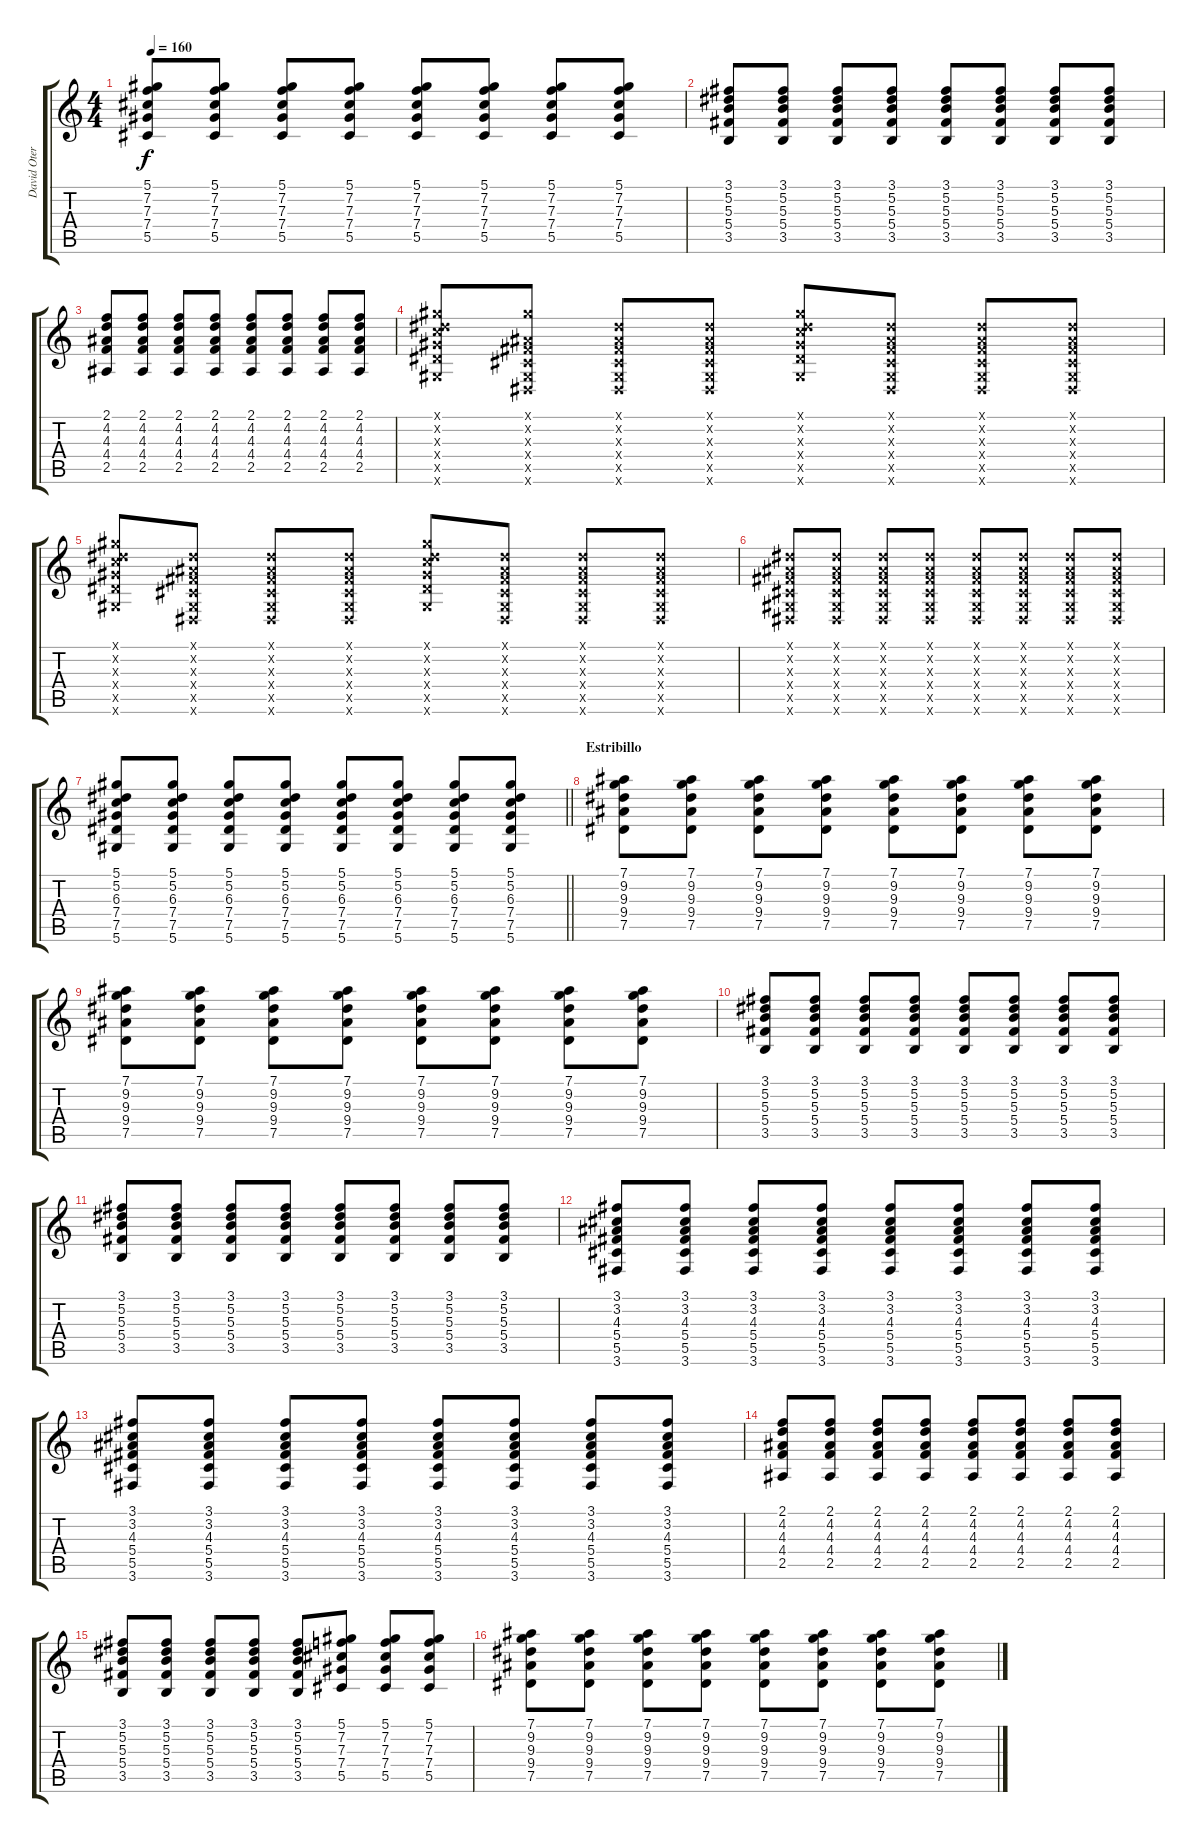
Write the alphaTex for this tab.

\track ("David Otero" "David Oter") {instrument overdrivenguitar}
\staff {score tabs}
\tuning (Eb4 Bb3 Gb3 Db3 Ab2 Eb2) {hide}
\ts (4 4)
\tempo 160
\clef g2
\ks c
(5.1 7.2 7.3 7.4 5.5).8{dy f} (5.1 7.2 7.3 7.4 5.5).8 (5.1 7.2 7.3 7.4 5.5).8 (5.1 7.2 7.3 7.4 5.5).8 (5.1 7.2 7.3 7.4 5.5).8 (5.1 7.2 7.3 7.4 5.5).8 (5.1 7.2 7.3 7.4 5.5).8 (5.1 7.2 7.3 7.4 5.5).8 |
(3.1 5.2 5.3 5.4 3.5).8 (3.1 5.2 5.3 5.4 3.5).8 (3.1 5.2 5.3 5.4 3.5).8 (3.1 5.2 5.3 5.4 3.5).8 (3.1 5.2 5.3 5.4 3.5).8 (3.1 5.2 5.3 5.4 3.5).8 (3.1 5.2 5.3 5.4 3.5).8 (3.1 5.2 5.3 5.4 3.5).8 |
(2.1 4.2 4.3 4.4 2.5).8 (2.1 4.2 4.3 4.4 2.5).8 (2.1 4.2 4.3 4.4 2.5).8 (2.1 4.2 4.3 4.4 2.5).8 (2.1 4.2 4.3 4.4 2.5).8 (2.1 4.2 4.3 4.4 2.5).8 (2.1 4.2 4.3 4.4 2.5).8 (2.1 4.2 4.3 4.4 2.5).8 |
(5.1{x} 5.2{x} 6.3{x} 7.4{x} 7.5{x} 5.6{x}).8 (5.1{x} 0.2{x} 0.3{x} 0.4{x} 0.5{x} 0.6{x}).8 (0.1{x} 0.2{x} 0.3{x} 0.4{x} 0.5{x} 0.6{x}).8 (0.1{x} 0.2{x} 0.3{x} 0.4{x} 0.5{x} 0.6{x}).8 (5.1{x} 5.2{x} 6.3{x} 7.4{x} 7.5{x} 5.6{x}).8 (0.1{x} 0.2{x} 0.3{x} 0.4{x} 0.5{x} 0.6{x}).8 (0.1{x} 0.2{x} 0.3{x} 0.4{x} 0.5{x} 0.6{x}).8 (0.1{x} 0.2{x} 0.3{x} 0.4{x} 0.5{x} 0.6{x}).8 |
(5.1{x} 5.2{x} 6.3{x} 7.4{x} 7.5{x} 5.6{x}).8 (0.1{x} 0.2{x} 0.3{x} 0.4{x} 0.5{x} 0.6{x}).8 (0.1{x} 0.2{x} 0.3{x} 0.4{x} 0.5{x} 0.6{x}).8 (0.1{x} 0.2{x} 0.3{x} 0.4{x} 0.5{x} 0.6{x}).8 (5.1{x} 5.2{x} 6.3{x} 7.4{x} 7.5{x} 5.6{x}).8 (0.1{x} 0.2{x} 0.3{x} 0.4{x} 0.5{x} 0.6{x}).8 (0.1{x} 0.2{x} 0.3{x} 0.4{x} 0.5{x} 0.6{x}).8 (0.1{x} 0.2{x} 0.3{x} 0.4{x} 0.5{x} 0.6{x}).8 |
(0.1{x} 0.2{x} 0.3{x} 0.4{x} 0.5{x} 0.6{x}).8 (0.1{x} 0.2{x} 0.3{x} 0.4{x} 0.5{x} 0.6{x}).8 (0.1{x} 0.2{x} 0.3{x} 0.4{x} 0.5{x} 0.6{x}).8 (0.1{x} 0.2{x} 0.3{x} 0.4{x} 0.5{x} 0.6{x}).8 (0.1{x} 0.2{x} 0.3{x} 0.4{x} 0.5{x} 0.6{x}).8 (0.1{x} 0.2{x} 0.3{x} 0.4{x} 0.5{x} 0.6{x}).8 (0.1{x} 0.2{x} 0.3{x} 0.4{x} 0.5{x} 0.6{x}).8 (0.1{x} 0.2{x} 0.3{x} 0.4{x} 0.5{x} 0.6{x}).8 |
\barLineRight lightlight
(5.1 5.2 6.3 7.4 7.5 5.6).8 (5.1 5.2 6.3 7.4 7.5 5.6).8 (5.1 5.2 6.3 7.4 7.5 5.6).8 (5.1 5.2 6.3 7.4 7.5 5.6).8 (5.1 5.2 6.3 7.4 7.5 5.6).8 (5.1 5.2 6.3 7.4 7.5 5.6).8 (5.1 5.2 6.3 7.4 7.5 5.6).8 (5.1 5.2 6.3 7.4 7.5 5.6).8 |
\section ("" "Estribillo")
(7.1 9.2 9.3 9.4 7.5).8 (7.1 9.2 9.3 9.4 7.5).8 (7.1 9.2 9.3 9.4 7.5).8 (7.1 9.2 9.3 9.4 7.5).8 (7.1 9.2 9.3 9.4 7.5).8 (7.1 9.2 9.3 9.4 7.5).8 (7.1 9.2 9.3 9.4 7.5).8 (7.1 9.2 9.3 9.4 7.5).8 |
(7.1 9.2 9.3 9.4 7.5).8 (7.1 9.2 9.3 9.4 7.5).8 (7.1 9.2 9.3 9.4 7.5).8 (7.1 9.2 9.3 9.4 7.5).8 (7.1 9.2 9.3 9.4 7.5).8 (7.1 9.2 9.3 9.4 7.5).8 (7.1 9.2 9.3 9.4 7.5).8 (7.1 9.2 9.3 9.4 7.5).8 |
(3.1 5.2 5.3 5.4 3.5).8 (3.1 5.2 5.3 5.4 3.5).8 (3.1 5.2 5.3 5.4 3.5).8 (3.1 5.2 5.3 5.4 3.5).8 (3.1 5.2 5.3 5.4 3.5).8 (3.1 5.2 5.3 5.4 3.5).8 (3.1 5.2 5.3 5.4 3.5).8 (3.1 5.2 5.3 5.4 3.5).8 |
(3.1 5.2 5.3 5.4 3.5).8 (3.1 5.2 5.3 5.4 3.5).8 (3.1 5.2 5.3 5.4 3.5).8 (3.1 5.2 5.3 5.4 3.5).8 (3.1 5.2 5.3 5.4 3.5).8 (3.1 5.2 5.3 5.4 3.5).8 (3.1 5.2 5.3 5.4 3.5).8 (3.1 5.2 5.3 5.4 3.5).8 |
(3.1 3.2 4.3 5.4 5.5 3.6).8 (3.1 3.2 4.3 5.4 5.5 3.6).8 (3.1 3.2 4.3 5.4 5.5 3.6).8 (3.1 3.2 4.3 5.4 5.5 3.6).8 (3.1 3.2 4.3 5.4 5.5 3.6).8 (3.1 3.2 4.3 5.4 5.5 3.6).8 (3.1 3.2 4.3 5.4 5.5 3.6).8 (3.1 3.2 4.3 5.4 5.5 3.6).8 |
(3.1 3.2 4.3 5.4 5.5 3.6).8 (3.1 3.2 4.3 5.4 5.5 3.6).8 (3.1 3.2 4.3 5.4 5.5 3.6).8 (3.1 3.2 4.3 5.4 5.5 3.6).8 (3.1 3.2 4.3 5.4 5.5 3.6).8 (3.1 3.2 4.3 5.4 5.5 3.6).8 (3.1 3.2 4.3 5.4 5.5 3.6).8 (3.1 3.2 4.3 5.4 5.5 3.6).8 |
(2.1 4.2 4.3 4.4 2.5).8 (2.1 4.2 4.3 4.4 2.5).8 (2.1 4.2 4.3 4.4 2.5).8 (2.1 4.2 4.3 4.4 2.5).8 (2.1 4.2 4.3 4.4 2.5).8 (2.1 4.2 4.3 4.4 2.5).8 (2.1 4.2 4.3 4.4 2.5).8 (2.1 4.2 4.3 4.4 2.5).8 |
(3.1 5.2 5.3 5.4 3.5).8 (3.1 5.2 5.3 5.4 3.5).8 (3.1 5.2 5.3 5.4 3.5).8 (3.1 5.2 5.3 5.4 3.5).8 (3.1 5.2 5.3 5.4 3.5).8 (5.1 7.2 7.3 7.4 5.5).8 (5.1 7.2 7.3 7.4 5.5).8 (5.1 7.2 7.3 7.4 5.5).8 |
(7.1 9.2 9.3 9.4 7.5).8 (7.1 9.2 9.3 9.4 7.5).8 (7.1 9.2 9.3 9.4 7.5).8 (7.1 9.2 9.3 9.4 7.5).8 (7.1 9.2 9.3 9.4 7.5).8 (7.1 9.2 9.3 9.4 7.5).8 (7.1 9.2 9.3 9.4 7.5).8 (7.1 9.2 9.3 9.4 7.5).8
